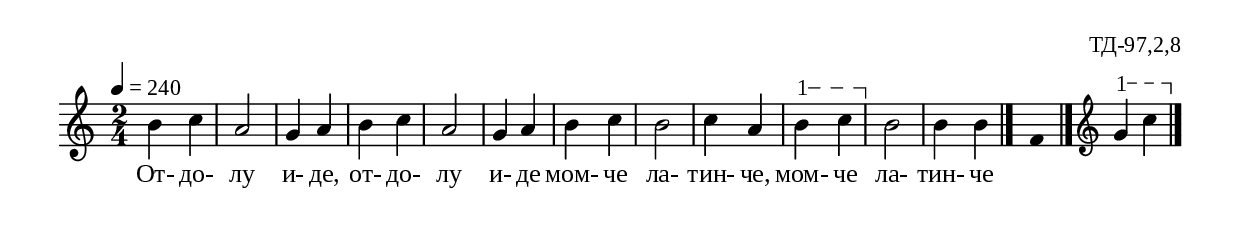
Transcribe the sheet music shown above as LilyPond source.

%{
laz_097_2_08
%}

\include "td-preamble.ly"

\score {
\relative c'' {
 \tempo 4 = 240
 \time 2/4
b4 c | a2 | g4 a | b c | a2 | g4 a | b c | b2 | c4 a | 
\varA
b\startTextSpan c\stopTextSpan | 
b2 | b4 b
 \bar "|."
 s4 \fixB f \fixC
  \bar "|."
  \endm
\varA
g\startTextSpan c\stopTextSpan
  \bar "|."  
}
\addlyrics { От- до- лу и- де, от- до- лу и- де мом- че ла- тин- че, 
мом- че ла- тин- че }
%
\layout {
  indent = #0
  line-width = 190\mm
  ragged-right=##f
}
%
\midi { 
	\context {
		\Score
		tempoWholesPerMinute = #(ly:make-moment 240 4)
		}
	}
}
%
\header{
  opus = "ТД-97,2,8"
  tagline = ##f
}


